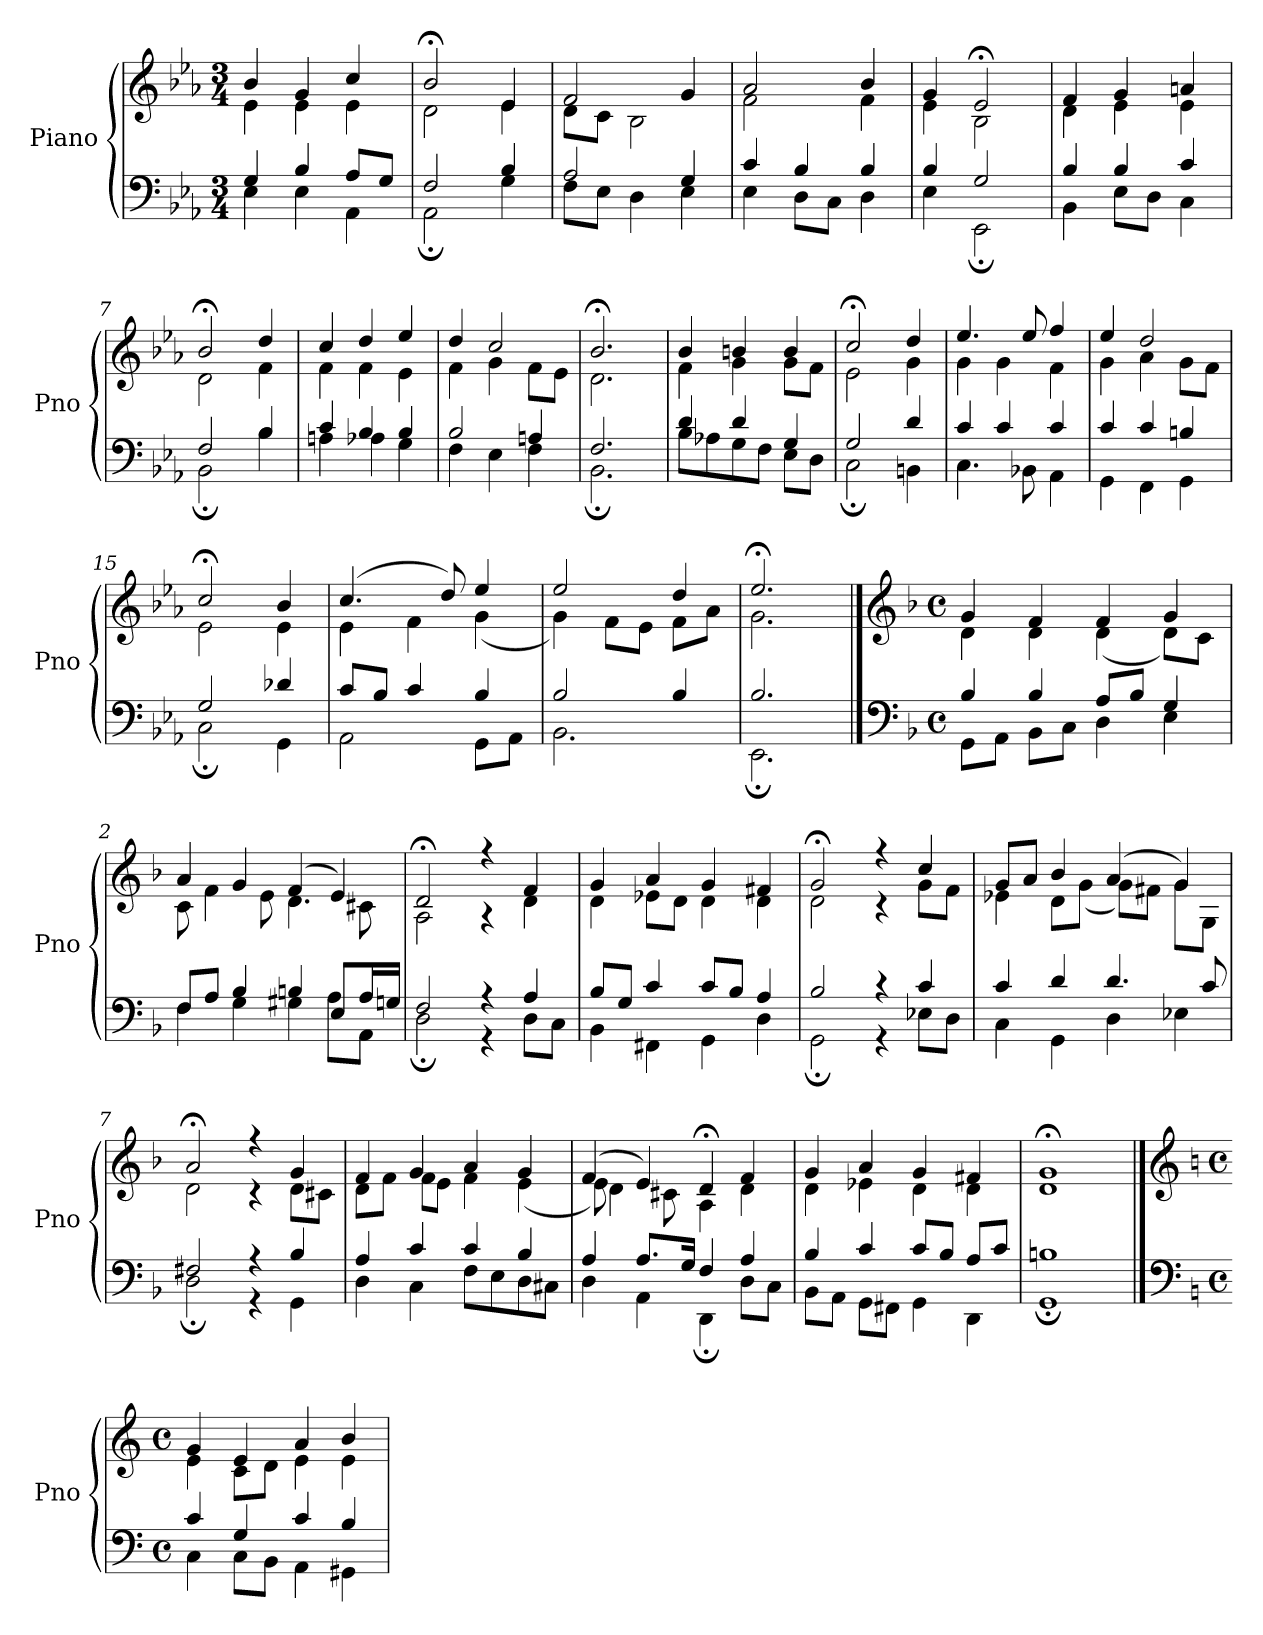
**kern	**kern
*part1	*part1
*staff2	*staff1
*I"Piano	*
*I'Pno	*
*clefF4	*clefG2
*k[b-e-a-]	*k[b-e-a-]
*M3/4	*M3/4
=1	=1
*^	*^
4G/	4E-\	4b-/	4e-\
4B-/	4E-\	4g/	4e-\
8A-/L	4AA-\	4cc/	4e-\
8G/J	.	.	.
=2	=2	=2	=2
2F/	2AA-;\	2b-;</	2d\
4B-/	4G\	4e-/	4e-\
=3	=3	=3	=3
2A-/	8F\L	2f/	8d\L
.	8E-\J	.	8c\J
.	4D\	.	2B-\
4G/	4E-\	4g/	.
=4	=4	=4	=4
4c/	4E-\	2a-/	2f\
4B-/	8D\L	.	.
.	8C\J	.	.
4B-/	4D\	4b-/	4f\
=5	=5	=5	=5
4B-/	4E-\	4g/	4e-\
2G/	2EE-;\	2e-;</	2B-\
=6	=6	=6	=6
4B-/	4BB-\	4f/	4d\
4B-/	8E-\L	4g/	4e-\
.	8D\J	.	.
4c/	4C\	4an/	4e-\
=7	=7	=7	=7
2F/	2BB-;\	2b-;</	2d\
4B-/	4B-\	4dd/	4f\
=8	=8	=8	=8
4c/	4An\	4cc/	4f\
4B-/	4A-X\	4dd/	4f\
4B-/	4G\	4ee-/	4e-\
=9	=9	=9	=9
2B-/	4F\	4dd/	4f\
.	4E-\	2cc/	4g\
4An/	4F\	.	8f\L
.	.	.	8e-\J
=10	=10	=10	=10
2.F/	2.BB-;\	2.b-;</	2.d\
=11	=11	=11	=11
4d/	8B-\L	4b-/	4f\
.	8A-X\	.	.
4d/	8G\	4bn/	4g\
.	8F\J	.	.
4G/	8E-\L	4b/	8g\L
.	8D\J	.	8f\J
=12	=12	=12	=12
2G/	2C;\	2cc;</	2e-\
4d/	4BBn\	4dd/	4g\
=13	=13	=13	=13
4c/	4.C\	4.ee-/	4g\
4c/	.	.	4g\
.	8BB-X\	8ee-/	.
4c/	4AA-\	4ff/	4f\
=14	=14	=14	=14
4c/	4GG\	4ee-/	4g\
4c/	4FF\	2dd/	4a-\
4Bn/	4GG\	.	8g\L
.	.	.	8f\J
=15	=15	=15	=15
2G/	2C;\	2cc;</	2e-\
4d-X/	4GG\	4b-/	4e-\
=16	=16	=16	=16
8c/L	2AA-\	(>4.cc/	4e-\
8B-/J	.	.	.
4c/	.	.	4f\
.	.	8dd/)	.
4B-/	8GG\L	4ee-/	(<4g\
.	8AA-\J	.	.
=17	=17	=17	=17
2B-/	2.BB-\	2ee-/	4g\)
.	.	.	8f\L
.	.	.	8e-\J
4B-/	.	4dd/	8f\L
.	.	.	8a-\J
=18	=18	=18	=18
2.B-/	2.EE-;\	2.ee-;</	2.g\
==1	==1	==1	==1
*clefF4	*	*clefG2	*
*k[b-]	*	*k[b-]	*
*M4/4	*	*M4/4	*
*met(c)	*	*met(c)	*
4B-/	8GG\L	4g/	4d\
.	8AA\J	.	.
4B-/	8BB-\L	4f/	4d\
.	8C\J	.	.
8A/L	4D\	4f/	(<4d\
8B-/J	.	.	.
4G/	4E\	4g/	8d\L)
.	.	.	8c\J
=2	=2	=2	=2
8F/L	4F\	4a/	8c\
8A/J	.	.	4f\
4B-/	4G\	4g/	.
.	.	.	8e\
4Bn/	4G#X\	(>4f/	4.d\
8E/L	8A\L	4e/)	.
16A/L	8AA\J	.	8c#X\
16Gn/JJ	.	.	.
=3	=3	=3	=3
2F/	2D;\	2d;</	2A\
4r	4r	4r	4r
4A/	8D\L	4f/	4d\
.	8C\J	.	.
=4	=4	=4	=4
8B-/L	4BB-\	4g/	4d\
8G/J	.	.	.
4c/	4FF#X\	4a/	8e-X\L
.	.	.	8d\J
8c/L	4GG\	4g/	4d\
8B-/J	.	.	.
4A/	4D\	4f#X/	4d\
=5	=5	=5	=5
2B-/	2GG;\	2g;</	2d\
4r	4r	4r	4r
4c/	8E-X\L	4cc/	8g\L
.	8D\J	.	8f\J
=6	=6	=6	=6
4c/	4C\	8g/L	4e-X\
.	.	8a/J	.
4d/	4GG\	4b-/	8d\L
.	.	.	(<8g\J
4.d/	4D\	(>4a/	8g\L)
.	.	.	8f#X\J
.	4E-X\	4g/)	8g\L
8c/	.	.	8G\J
=7	=7	=7	=7
2F#X/	2D;\	2a;</	2d\
4r	4r	4r	4r
4B-/	4GG\	4g/	8d\L
.	.	.	8c#X\J
=8	=8	=8	=8
4A/	4D\	4f/	8d\L
.	.	.	8f\J
4c/	4C\	4g/	8f\L
.	.	.	8e\J
4c/	8F\L	4a/	4f\
.	8E\	.	.
4B-/	8D\	4g/	(<4e\
.	8C#X\J	.	.
=9	=9	=9	=9
4A/	4D\	(>4f/	8e\)
.	.	.	4d\
8.A/L	4AA\	4e/)	.
.	.	.	8c#X\
16G/Jk	.	.	.
4F/	4DD;\	4d;</	4A\
4A/	8D\L	4f/	4d\
.	8C\J	.	.
=10	=10	=10	=10
4B-/	8BB-\L	4g/	4d\
.	8AA\J	.	.
4c/	8GG\L	4a/	4e-X\
.	8FF#X\J	.	.
8c/L	4GG\	4g/	4d\
8B-/J	.	.	.
8A/L	4DD\	4f#X/	4d\
8c/J	.	.	.
=11	=11	=11	=11
1Bn	1GG;	1g;<	1d
==1	==1	==1	==1
*clefF4	*	*clefG2	*
*k[]	*	*k[]	*
*M4/4	*	*M4/4	*
*met(c)	*	*met(c)	*
4c/	4C\	4g/	4e\
4G/	8C\L	4e/	8c\L
.	8BB\J	.	8d\J
4c/	4AA\	4a/	4e\
4B/	4GG#X\	4b/	4e\
*v	*v	*	*
*	*v	*v
=	=
*-	*-
